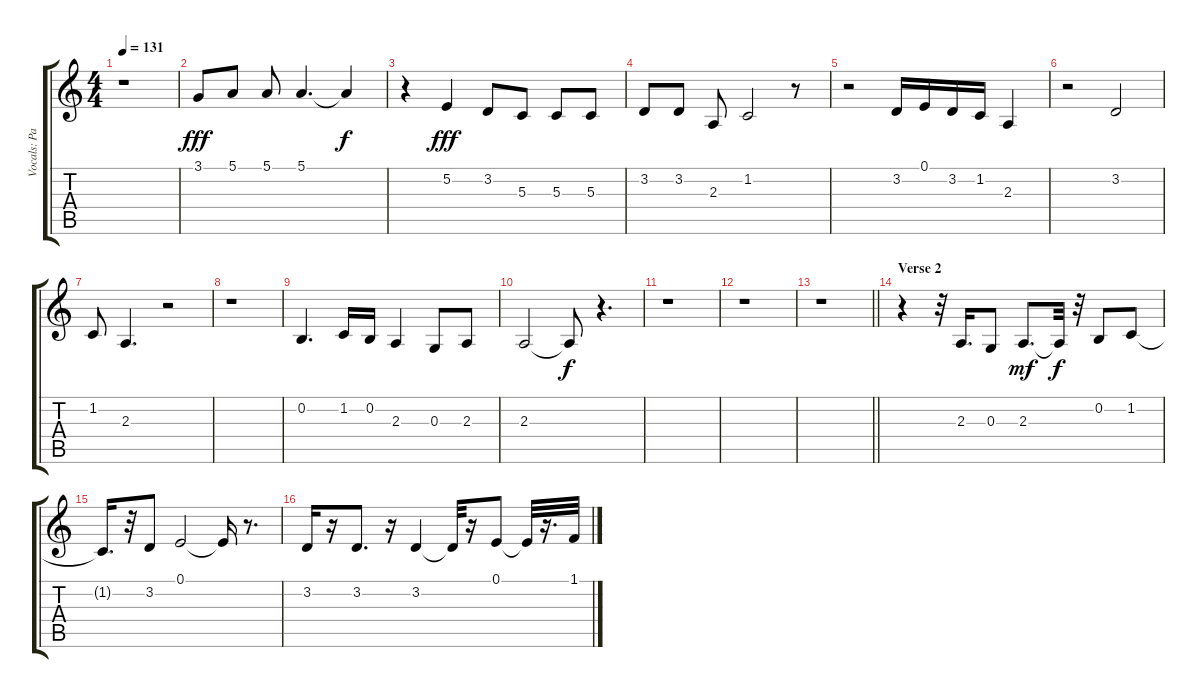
\track ("Vocals: Paul Rodgers" "Vocals: Pa") {instrument altosax}
\staff {score tabs}
\tuning (E4 B3 G3 D3 A2 E2) {hide}
\ts (4 4)
\tempo 131
\clef g2
\ks c
r.1{dy fff} |
3.1.8 5.1.8 5.1.8 5.1.4{d} 5.1{t}.4{dy f} |
r.4 5.2.4{dy fff} 3.2.8 5.3.8 5.3.8 5.3.8 |
3.2.8 3.2.8 2.3.8 1.2.2 r.8 |
r.2 3.2.16 0.1.16 3.2.16 1.2.16 2.3.4 |
r.2 3.2.2 |
1.2.8 2.3.4{d} r.2 |
r.1 |
0.2.4{d} 1.2.16 0.2.16 2.3.4 0.3.8 2.3.8 |
2.3.2 2.3{t}.8{dy f} r.4{d} |
r.1 |
r.1 |
\barLineRight lightlight
r.1 |
\section ("" "Verse 2")
r.4 r.32 2.3.16{d} 0.3.8 2.3.8{d dy mf} 2.3{t}.32{dy f} r.32 0.2.8 1.2.8 |
1.2{t}.16{d} r.32 3.2.8 0.1.2 0.1{t}.16 r.8{d} |
3.2.16 r.16 3.2.8{d} r.16 3.2.4 3.2{t}.32 r.16 0.1.8 0.1{t}.32 r.16{d} 1.1.32
